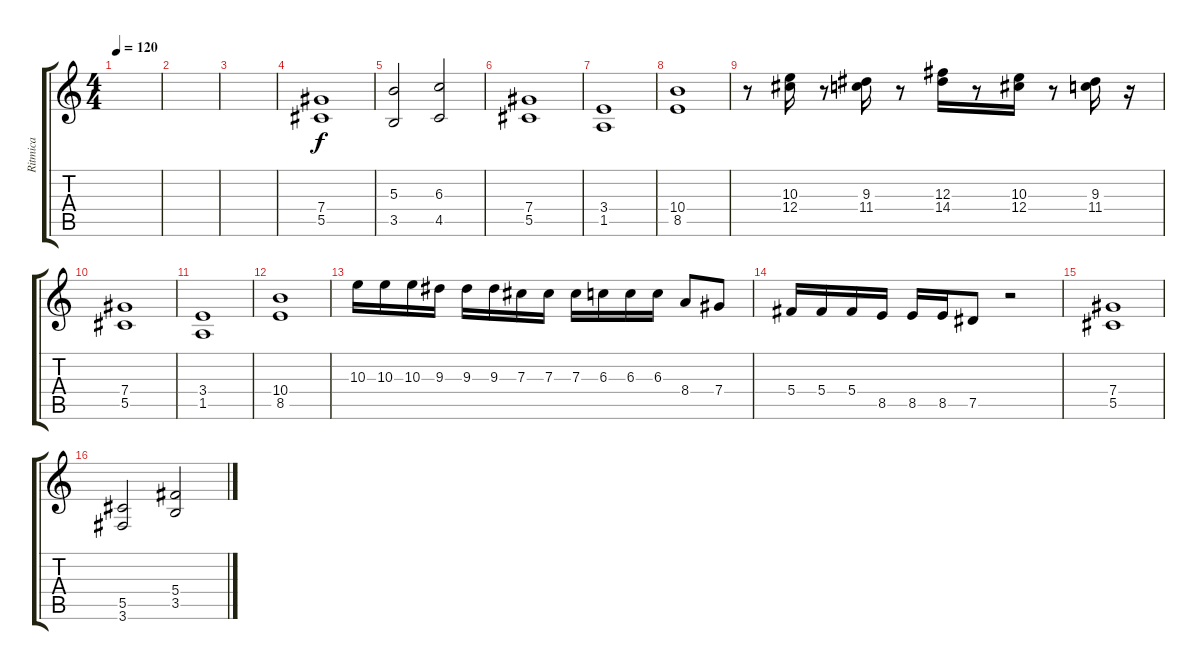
\track ("Ritmica" "Ritmica") {instrument acousticguitarnylon}
\staff {score tabs}
\tuning (Eb4 Bb3 Gb3 Db3 Ab2 Eb2) {hide}
\ts (4 4)
\tempo 120
\clef g2
\ks c
|
|
|
(7.4 5.5).1 |
(5.3 3.5).2 (6.3 4.5).2 |
(7.4 5.5).1 |
(3.4 1.5).1 |
(10.4 8.5).1 |
r.8 (10.3 12.4).16 r.8 (9.3 11.4).16 r.8 (12.3 14.4).16 r.8 (10.3 12.4).16 r.8 (9.3 11.4).16 r.16 |
(7.4 5.5).1 |
(3.4 1.5).1 |
(10.4 8.5).1 |
10.3.16 10.3.16 10.3.16 9.3.16 9.3.16 9.3.16 7.3.16 7.3.16 7.3.16 6.3.16 6.3.16 6.3.16 8.4.8 7.4.8 |
5.4.16 5.4.16 5.4.16 8.5.16 8.5.16 8.5.16 7.5.8 r.2 |
(7.4 5.5).1 |
(5.5 3.6).2 (5.4 3.5).2
